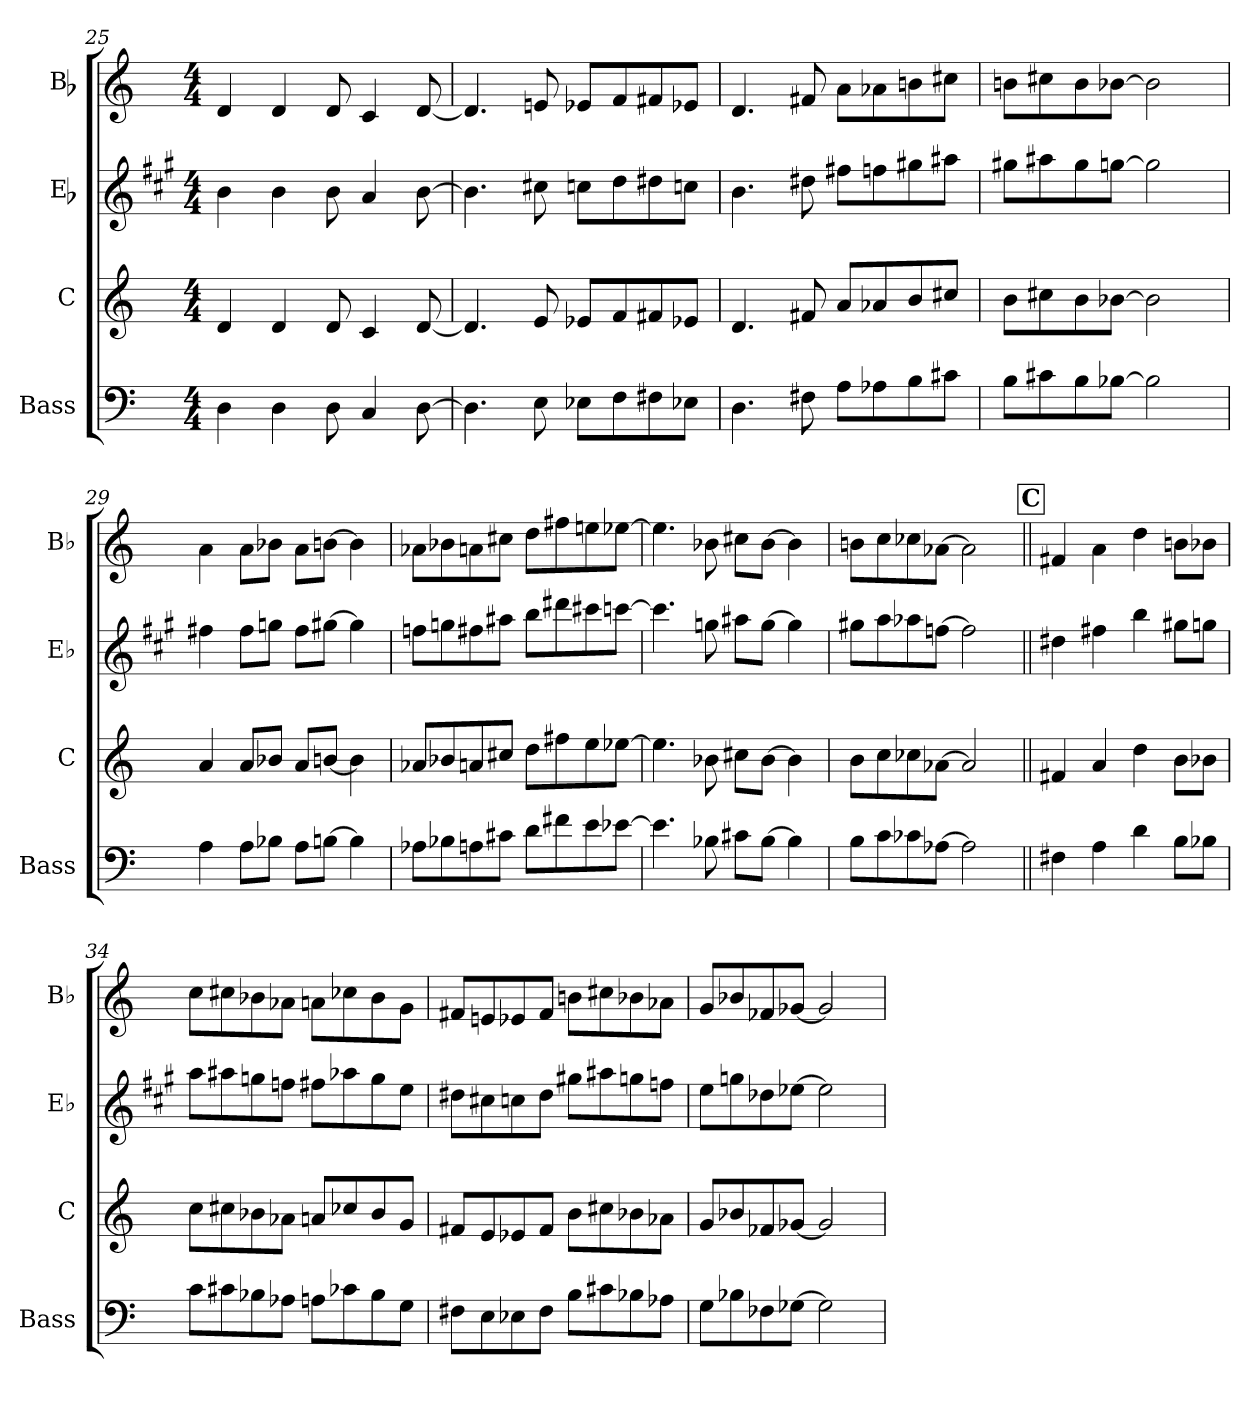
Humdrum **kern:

**kern	**kern	**kern	**kern
*part4	*part3	*part2	*part1
*staff4	*staff3	*staff2	*staff1
*I"Bass	*I"C	*I"Eb	*I"Bb
*I'Bass	*I'C	*I'Eb	*I'Bb
*clefF4	*clefG2	*clefG2	*clefG2
*	*	*ITrd5c9	*ITrd8c14
*k[]	*k[]	*k[]	*k[]
*C:	*C:	*C:	*C:
*M4/4	*M4/4	*M4/4	*M4/4
=25	=25	=25	=25
4D\	4d/	4d\	4D/
4D\	4d/	4d\	4D/
8D\	8d/	8d\	8D/
4C/	4c/	4c/	4C/
[8D\	[8d/	[8d\	[8D/
=26	=26	=26	=26
4.D\]	4.d/]	4.d\]	4.D/]
8E\	8e/	8en\	8En/
8E-X\L	8e-X/L	8e-X\L	8E-X/L
8F\	8f/	8f\	8F/
8F#X\	8f#X/	8f#X\	8F#X/
8E-X\J	8e-X/J	8e-X\J	8E-X/J
=27	=27	=27	=27
4.D\	4.d/	4.d\	4.D/
8F#X\	8f#X/	8f#X\	8F#X/
8A\L	8a/L	8an\L	8A\L
8A-X\	8a-X/	8a-X\	8A-X\
8B\	8b/	8bn\	8Bn\
8c#X\J	8cc#X/J	8cc#X\J	8c#X\J
!!LO:LB:g=z
=28	=28	=28	=28
8B\L	8b\L	8bn\L	8Bn\L
8c#X\	8cc#X\	8cc#X\	8c#X\
8B\	8b\	8b\	8B\
[8B-X\J	[8b-X\J	[8b-X\J	[8B-X\J
2B-\]	2b-\]	2b-\]	2B-\]
=29	=29	=29	=29
4A\	4a/	4an\	4A\
8A\L	8a/L	8a\L	8A\L
8B-X\J	8b-X/J	8b-\J	8B-\J
8A\L	8a/L	8a\L	8A\L
[8Bn\J	[8bn/J	[8bn\J	[8Bn\J
4B\]	4b\]	4b\]	4B\]
=30	=30	=30	=30
8A-X\L	8a-X/L	8a-\L	8A-X\L
8B-X\	8b-X/	8b-X\	8B-X\
8An\	8an/	8an\	8An\
8c#X\J	8cc#X/J	8cc#X\J	8c#X\J
8d\L	8dd\L	8dd\L	8d\L
8f#X\	8ff#X\	8ff#X\	8f#X\
8e\	8ee\	8een\	8en\
[8e-X\J	[8ee-X\J	[8ee-X\J	[8e-X\J
=31	=31	=31	=31
4.e-\]	4.ee-\]	4.ee-\]	4.e-\]
8B-X\	8b-X\	8b-X\	8B-X\
8c#X\L	8cc#X\L	8cc#X\L	8c#X\L
[8B-\J	[8b-\J	[8b-\J	[8B-\J
4B-\]	4b-\]	4b-\]	4B-\]
!!LO:PB:g=z
=32	=32	=32	=32
8B\L	8b\L	8bn\L	8Bn\L
8c\	8cc\	8cc\	8c\
8c-X\	8cc-X\	8cc-X\	8c-X\
[8A-X\J	[8a-X\J	[8a-\J	[8A-X\J
2A-\]	2a-/]	2a-\]	2A-\]
!!LO:REH:place=s1:a:B:fs=12:t=C
=33||	=33||	=33||	=33||
4F#X\	4f#X/	4f#X\	4F#X/
4A\	4a/	4an\	4A\
4d\	4dd\	4dd\	4d\
8B\L	8b\L	8bn\L	8Bn\L
8B-X\J	8b-X\J	8b-X\J	8B-X\J
=34	=34	=34	=34
8c\L	8cc\L	8cc\L	8c\L
8c#X\	8cc#X\	8cc#X\	8c#X\
8B-X\	8b-X\	8b-X\	8B-X\
8A-X\J	8a-X\J	8a-\J	8A-X\J
8An\L	8an/L	8an\L	8An\L
8c-X\	8cc-X/	8cc-X\	8c-X\
8B-\	8b-/	8b-\	8B-\
8G\J	8g/J	8g\J	8G\J
=35	=35	=35	=35
8F#X\L	8f#X/L	8f#X\L	8F#X/L
8E\	8e/	8en\	8En/
8E-X\	8e-X/	8e-X\	8E-X/
8F#\J	8f#/J	8f#\J	8F#/J
8B\L	8b\L	8bn\L	8Bn\L
8c#X\	8cc#X\	8cc#X\	8c#X\
8B-X\	8b-X\	8b-X\	8B-X\
8A-X\J	8a-X\J	8a-\J	8A-X\J
!!LO:LB:g=z
=36	=36	=36	=36
8G\L	8g/L	8g\L	8G/L
8B-X\	8b-X/	8b-X\	8B-X/
8F-X\	8f-X/	8f-X\	8F-X/
[8G-X\J	[8g-X/J	[8g-X\J	[8G-X/J
2G-\]	2g-/]	2g-\]	2G-/]
=	=	=	=
*-	*-	*-	*-
